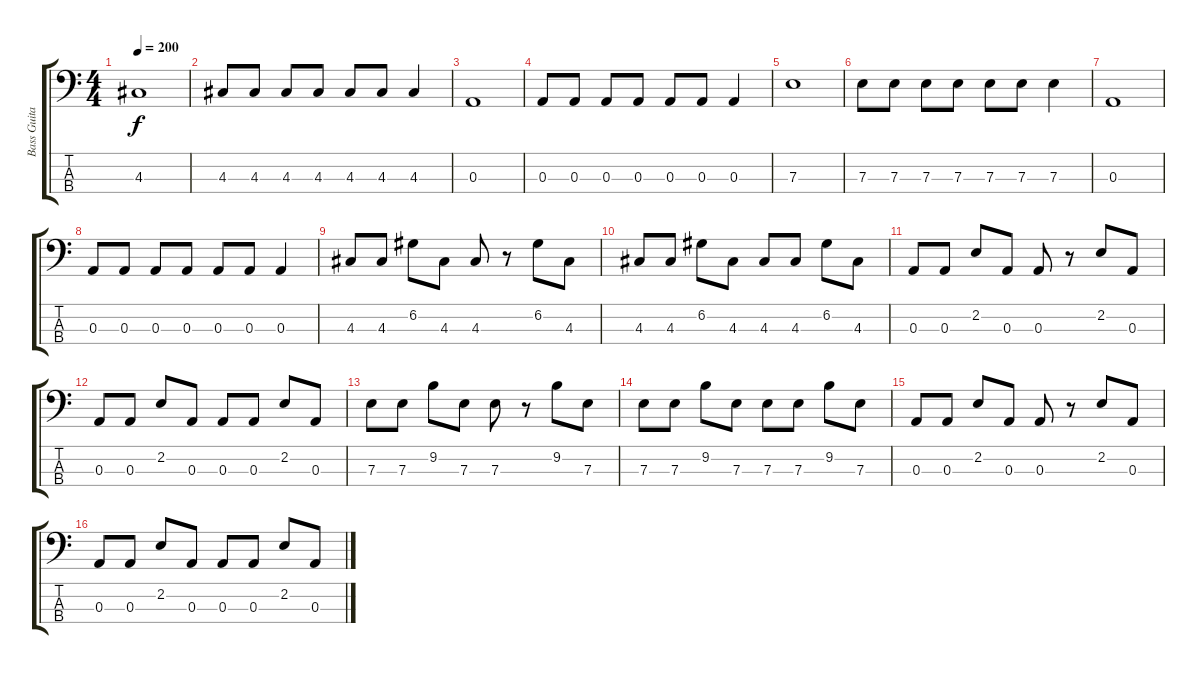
\track ("Bass Guitar" "Bass Guita") {instrument electricbassfinger}
\staff {score tabs}
\tuning (G2 D2 A1 E1) {hide}
\ts (4 4)
\tempo 200
\clef f4
\ks c
4.3.1{dy f instrument electricbassfinger} |
4.3.8 4.3.8 4.3.8 4.3.8 4.3.8 4.3.8 4.3.4 |
0.3.1 |
0.3.8 0.3.8 0.3.8 0.3.8 0.3.8 0.3.8 0.3.4 |
7.3.1 |
7.3.8 7.3.8 7.3.8 7.3.8 7.3.8 7.3.8 7.3.4 |
0.3.1 |
0.3.8 0.3.8 0.3.8 0.3.8 0.3.8 0.3.8 0.3.4 |
4.3.8 4.3.8 6.2.8 4.3.8 4.3.8 r.8 6.2.8 4.3.8 |
4.3.8 4.3.8 6.2.8 4.3.8 4.3.8 4.3.8 6.2.8 4.3.8 |
0.3.8 0.3.8 2.2.8 0.3.8 0.3.8 r.8 2.2.8 0.3.8 |
0.3.8 0.3.8 2.2.8 0.3.8 0.3.8 0.3.8 2.2.8 0.3.8 |
7.3.8 7.3.8 9.2.8 7.3.8 7.3.8 r.8 9.2.8 7.3.8 |
7.3.8 7.3.8 9.2.8 7.3.8 7.3.8 7.3.8 9.2.8 7.3.8 |
0.3.8 0.3.8 2.2.8 0.3.8 0.3.8 r.8 2.2.8 0.3.8 |
0.3.8 0.3.8 2.2.8 0.3.8 0.3.8 0.3.8 2.2.8 0.3.8
